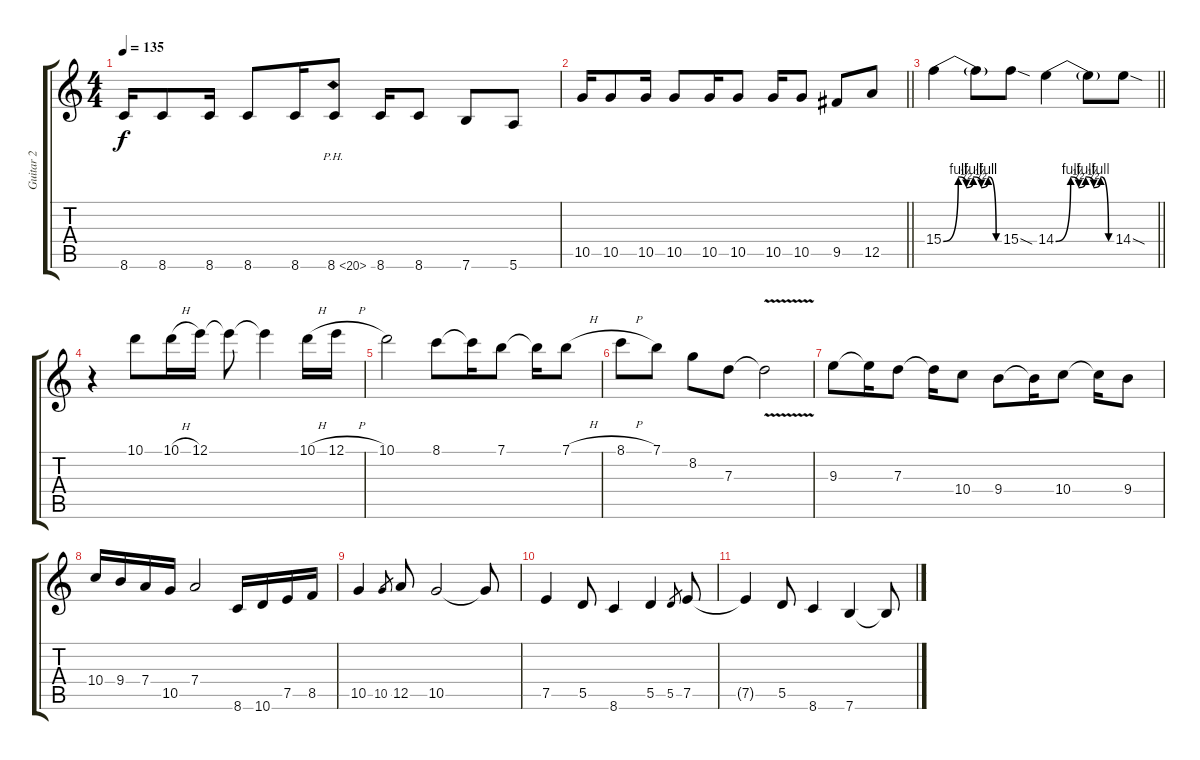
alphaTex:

\track ("Guitar 2" "Guitar 2") {instrument overdrivenguitar}
\staff {score tabs}
\tuning (E4 B3 G3 D3 A2 E2) {hide}
\ts (4 4)
\tempo 135
\clef g2
\ks c
8.6.16{dy f} 8.6.8 8.6.16 8.6.8 8.6.16 8.6{ph 12}.8 8.6.16 8.6.8 7.6.8 5.6.8 |
\barLineRight lightlight
10.5.16 10.5.8 10.5.16 10.5.8 10.5.16 10.5.8 10.5.16 10.5.8 9.5.8 12.5.8 |
\barLineRight lightlight
15.4{be (custom 0 0 15 4 23 2 30 4 38 2 45 4 53 0 60 0)}.4 15.4{t}.8 15.4{sod}.8 14.4{be (custom 0 0 15 4 23 2 30 4 38 2 45 4 53 0 60 0)}.4 14.4{t}.8 14.4{sod}.8 |
\section ("" "")
r.4{instrument overdrivenguitar} 10.1.8 10.1{h}.16 12.1.16 12.1{t}.8 12.1{t}.4 10.1{h}.16 12.1{h}.16 |
10.1.2 8.1.8 8.1{t}.16 7.1.8 7.1{t}.16 7.1{h}.8 |
8.1{h}.8 7.1.8 8.2.8 7.3.8 7.3{v t}.2 |
9.3.8 9.3{t}.16 7.3.8 7.3{t}.16 10.4.8 9.4.8 9.4{t}.16 10.4.8 10.4{t}.16 9.4.8 |
10.4.16 9.4.16 7.4.16 10.5.16 7.4.2 8.6.16 10.6.16 7.5.16 8.5.16 |
10.5.4 10.5.8{gr} 12.5.8 10.5.2 10.5{t}.8 |
7.5.4 5.5.8 8.6.4 5.5.4 5.5.8{gr} 7.5.8 |
7.5{t}.4 5.5.8 8.6.4 7.6.4 7.6{t}.8
